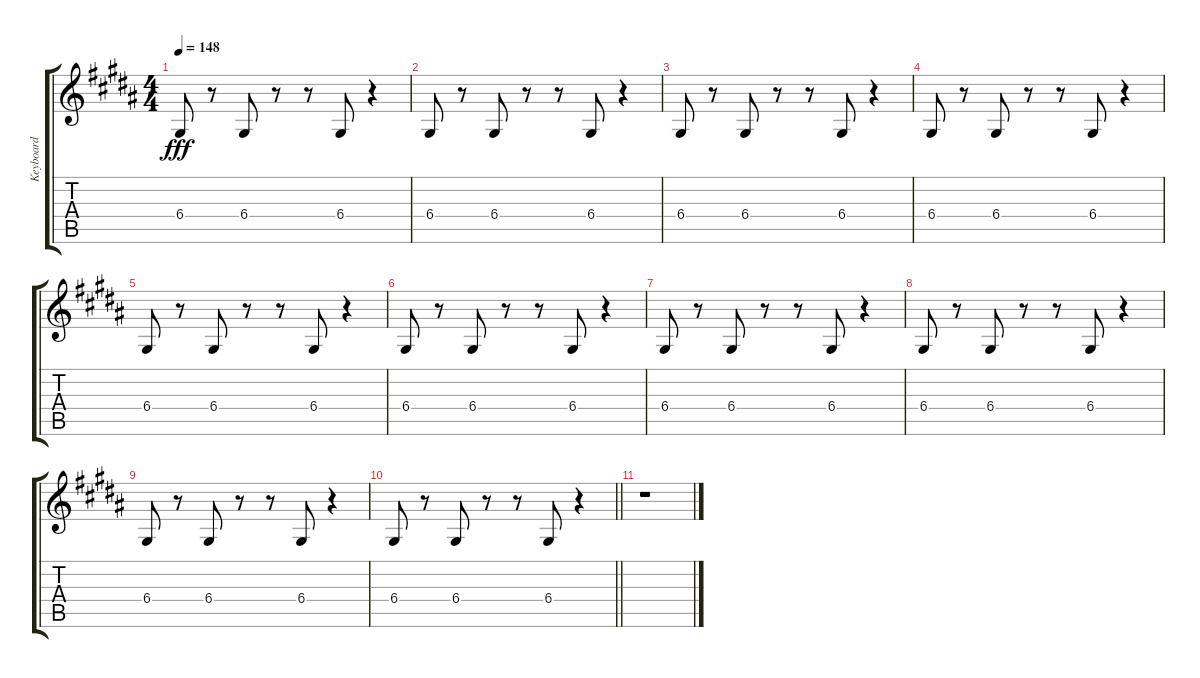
\track ("Keyboard" "Keyboard") {instrument lead1square}
\staff {score tabs}
\tuning (E4 B3 G3 D3 A2 D2) {hide}
\ts (4 4)
\tempo 148
\clef g2
\ks b
6.4.8{dy fff} r.8 6.4.8 r.8 r.8 6.4.8 r.4 |
6.4.8 r.8 6.4.8 r.8 r.8 6.4.8 r.4 |
6.4.8 r.8 6.4.8 r.8 r.8 6.4.8 r.4 |
6.4.8 r.8 6.4.8 r.8 r.8 6.4.8 r.4 |
6.4.8 r.8 6.4.8 r.8 r.8 6.4.8 r.4 |
6.4.8 r.8 6.4.8 r.8 r.8 6.4.8 r.4 |
6.4.8 r.8 6.4.8 r.8 r.8 6.4.8 r.4 |
6.4.8 r.8 6.4.8 r.8 r.8 6.4.8 r.4 |
6.4.8 r.8 6.4.8 r.8 r.8 6.4.8 r.4 |
\barLineRight lightlight
6.4.8 r.8 6.4.8 r.8 r.8 6.4.8 r.4 |
r.1
